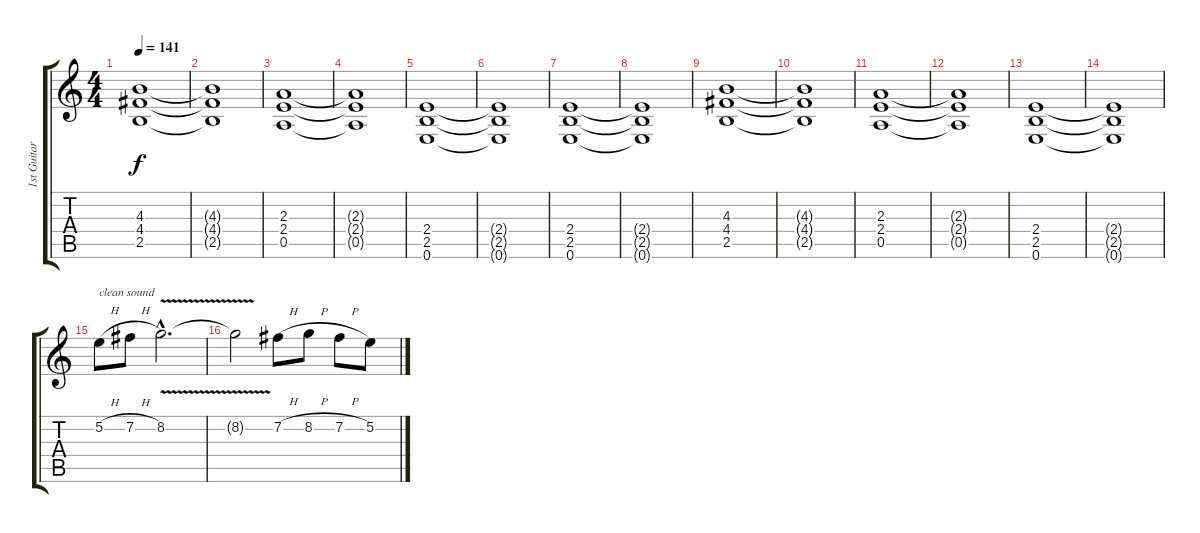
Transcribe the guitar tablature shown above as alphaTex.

\track ("1st Guitar" "1st Guitar") {instrument overdrivenguitar}
\staff {score tabs}
\tuning (E4 B3 G3 D3 A2 E2) {hide}
\ts (4 4)
\tempo 141
\clef g2
\ks c
(4.3 4.4 2.5).1{dy f} |
(4.3{t} 4.4{t} 2.5{t}).1 |
(2.3 2.4 0.5).1 |
(2.3{t} 2.4{t} 0.5{t}).1 |
(2.4 2.5 0.6).1 |
(2.4{t} 2.5{t} 0.6{t}).1 |
(2.4 2.5 0.6).1 |
(2.4{t} 2.5{t} 0.6{t}).1 |
(4.3 4.4 2.5).1 |
(4.3{t} 4.4{t} 2.5{t}).1 |
(2.3 2.4 0.5).1 |
(2.3{t} 2.4{t} 0.5{t}).1 |
(2.4 2.5 0.6).1 |
(2.4{t} 2.5{t} 0.6{t}).1 |
5.2{h}.8{txt "clean sound" volume 8 balance 5 instrument electricguitarjazz} 7.2{h}.8 8.2{v hac}.2{d} |
8.2{t}.2 7.2{h}.8 8.2{h}.8 7.2{h}.8 5.2.8
